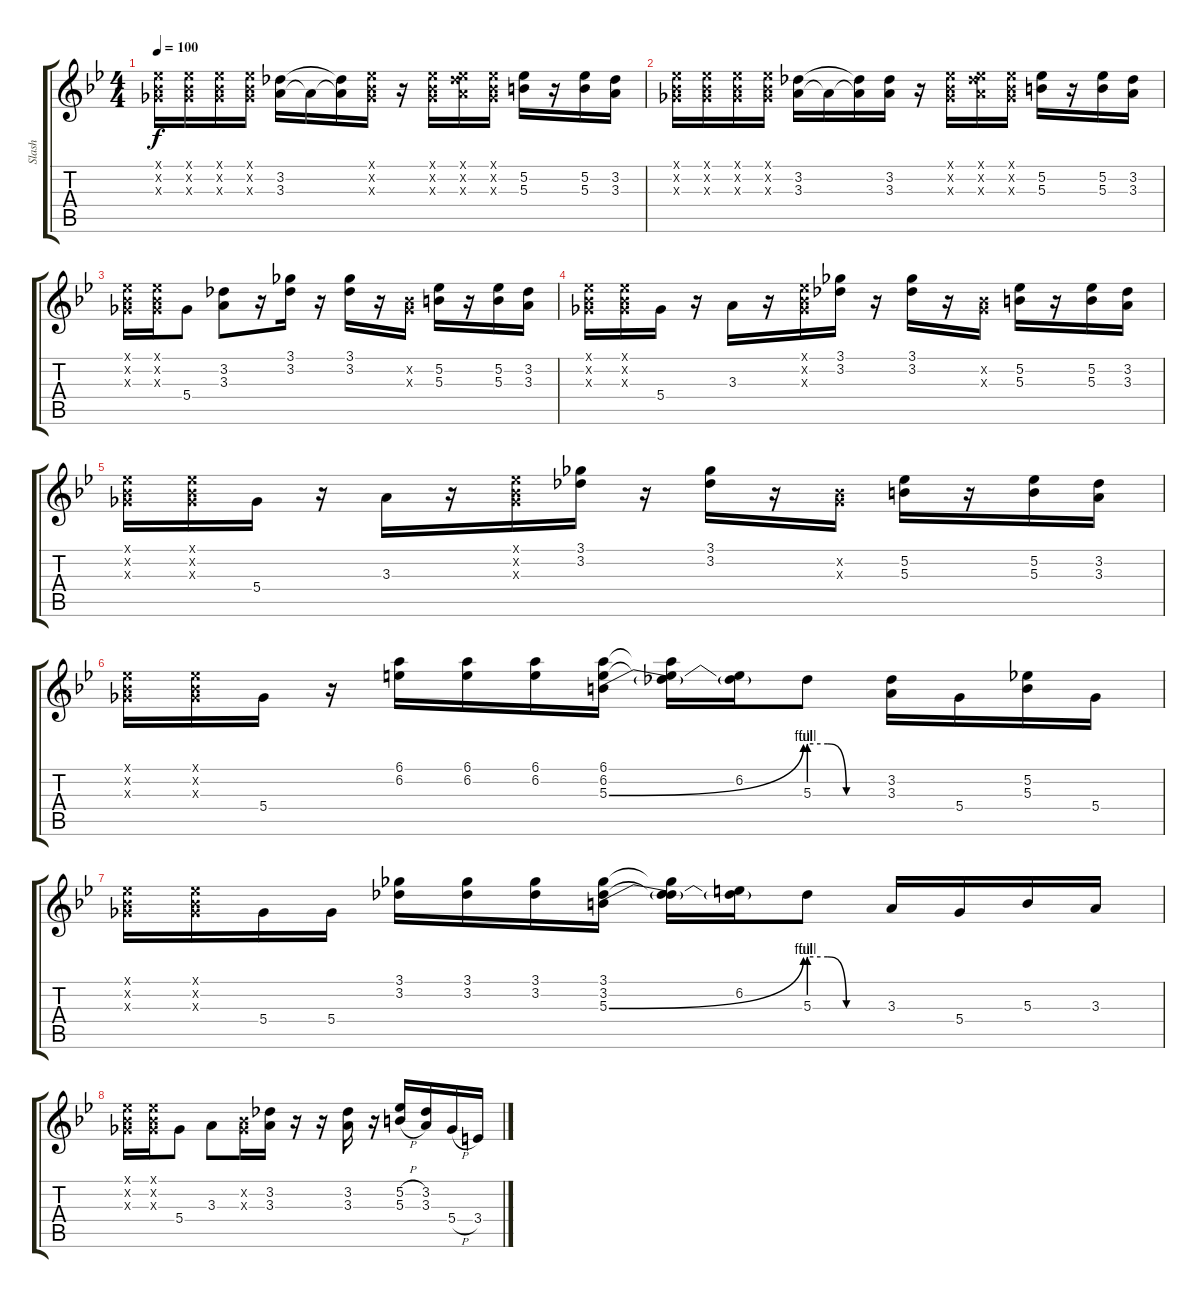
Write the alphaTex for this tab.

\track ("Slash" "Slash") {instrument distortionguitar}
\staff {score tabs}
\tuning (Eb4 Bb3 Gb3 Db3 Ab2 Eb2) {hide}
\ts (4 4)
\tempo 100
\clef g2
\ks bb
(0.1{x} 0.2{x} 0.3{x}).16{dy f} (0.1{x} 0.2{x} 0.3{x}).16 (0.1{x} 0.2{x} 0.3{x}).16 (0.1{x} 0.2{x} 0.3{x}).16 (3.2 3.3).16 3.3{t}.16 (3.2{t} 3.3{t}).16 (0.1{x} 0.2{x} 0.3{x}).16 r.16 (0.1{x} 0.2{x} 0.3{x}).16 (0.1{x} 3.2{x} 3.3{x}).16 (0.1{x} 0.2{x} 0.3{x}).16 (5.2 5.3).16 r.16 (5.2 5.3).16 (3.2 3.3).16 |
(0.1{x} 0.2{x} 0.3{x}).16 (0.1{x} 0.2{x} 0.3{x}).16 (0.1{x} 0.2{x} 0.3{x}).16 (0.1{x} 0.2{x} 0.3{x}).16 (3.2 3.3).16 3.3{t}.16 (3.2{t} 3.3{t}).16 (3.2 3.3).16 r.16 (0.1{x} 0.2{x} 0.3{x}).16 (0.1{x} 3.2{x} 3.3{x}).16 (0.1{x} 0.2{x} 0.3{x}).16 (5.2 5.3).16 r.16 (5.2 5.3).16 (3.2 3.3).16 |
(0.1{x} 0.2{x} 0.3{x}).16 (0.1{x} 0.2{x} 0.3{x}).16 5.4.8 (3.2 3.3).8 r.16 (3.1 3.2).16 r.16 (3.1 3.2).16 r.16 (0.2{x} 0.3{x}).16 (5.2 5.3).16 r.16 (5.2 5.3).16 (3.2 3.3).16 |
(0.1{x} 0.2{x} 0.3{x}).16 (0.1{x} 0.2{x} 0.3{x}).16 5.4.16 r.16 3.3.16 r.16 (0.1{x} 0.2{x} 0.3{x}).16 (3.1 3.2).16 r.16 (3.1 3.2).16 r.16 (0.2{x} 0.3{x}).16 (5.2 5.3).16 r.16 (5.2 5.3).16 (3.2 3.3).16 |
(0.1{x} 0.2{x} 0.3{x}).16 (0.1{x} 0.2{x} 0.3{x}).16 5.4.16 r.16 3.3.16 r.16 (0.1{x} 0.2{x} 0.3{x}).16 (3.1 3.2).16 r.16 (3.1 3.2).16 r.16 (0.2{x} 0.3{x}).16 (5.2 5.3).16 r.16 (5.2 5.3).16 (3.2 3.3).16 |
(0.1{x} 0.2{x} 0.3{x}).16 (0.1{x} 0.2{x} 0.3{x}).16 5.4.16 r.16 (6.1 6.2).16 (6.1 6.2).16 (6.1 6.2).16 (6.1 6.2 5.3{be (bend 0 0 60 4)}).16 (6.1{t} 6.2{t} 5.3{t}).16 (6.2 5.3{t}).16 5.3{be (custom 0 4 15 4 30 0 60 0)}.8 (3.2 3.3).16 5.4.16 (5.2 5.3).16 5.4.16 |
(0.1{x} 0.2{x} 0.3{x}).16 (0.1{x} 0.2{x} 0.3{x}).16 5.4.16 5.4.16 (3.1 3.2).16 (3.1 3.2).16 (3.1 3.2).16 (3.1 3.2 5.3{be (bend 0 0 60 4)}).16 (3.1{t} 3.2{t} 5.3{t}).16 (6.2 5.3{t}).16 5.3{be (custom 0 4 15 4 30 0 60 0)}.8 3.3.16 5.4.16 5.3.16 3.3.16 |
(0.1{x} 0.2{x} 0.3{x}).16 (0.1{x} 0.2{x} 0.3{x}).16 5.4.8 3.3.8 (0.2{x} 0.3{x}).16 (3.2 3.3).16 r.16 r.16 (3.2 3.3).16 r.16 (5.2{h} 5.3{h}).16 (3.2 3.3).16 5.4{h}.16 3.4.16
